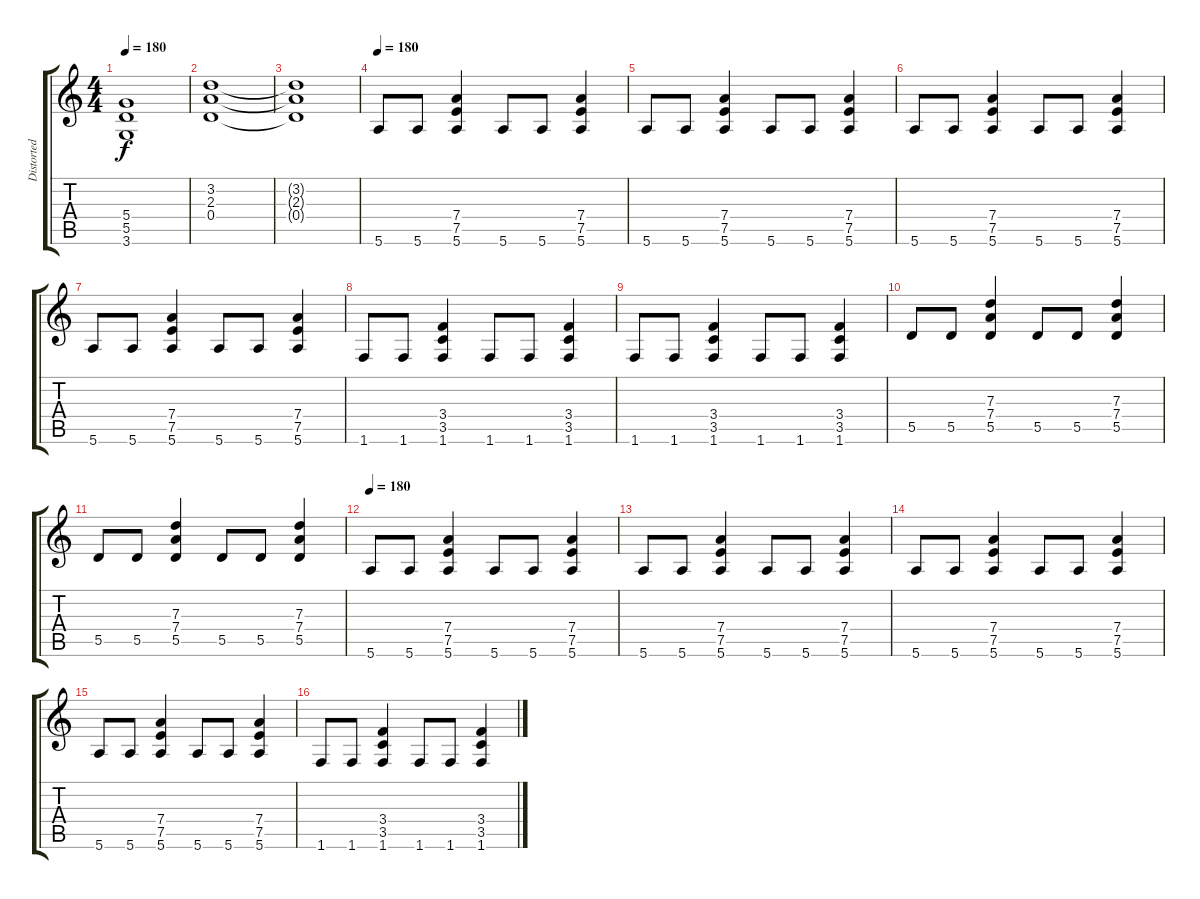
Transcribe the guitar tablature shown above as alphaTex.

\track ("Distorted Gtr 3" "Distorted ") {instrument acousticguitarnylon}
\staff {score tabs}
\tuning (E4 B3 G3 D3 A2 E2) {hide}
\ts (4 4)
\tempo 180
\clef g2
\ks aminor
(5.4{t} 5.5{t} 3.6{t}).1{dy f} |
(3.2 2.3 0.4).1 |
(3.2{t} 2.3{t} 0.4{t}).1 |
\tempo 180
5.6.8 5.6.8 (7.4 7.5 5.6).4 5.6.8 5.6.8 (7.4 7.5 5.6).4 |
5.6.8 5.6.8 (7.4 7.5 5.6).4 5.6.8 5.6.8 (7.4 7.5 5.6).4 |
5.6.8 5.6.8 (7.4 7.5 5.6).4 5.6.8 5.6.8 (7.4 7.5 5.6).4 |
5.6.8 5.6.8 (7.4 7.5 5.6).4 5.6.8 5.6.8 (7.4 7.5 5.6).4 |
1.6.8 1.6.8 (3.4 3.5 1.6).4 1.6.8 1.6.8 (3.4 3.5 1.6).4 |
1.6.8 1.6.8 (3.4 3.5 1.6).4 1.6.8 1.6.8 (3.4 3.5 1.6).4 |
5.5.8 5.5.8 (7.3 7.4 5.5).4 5.5.8 5.5.8 (7.3 7.4 5.5).4 |
5.5.8 5.5.8 (7.3 7.4 5.5).4 5.5.8 5.5.8 (7.3 7.4 5.5).4 |
\tempo 180
5.6.8 5.6.8 (7.4 7.5 5.6).4 5.6.8 5.6.8 (7.4 7.5 5.6).4 |
5.6.8 5.6.8 (7.4 7.5 5.6).4 5.6.8 5.6.8 (7.4 7.5 5.6).4 |
5.6.8 5.6.8 (7.4 7.5 5.6).4 5.6.8 5.6.8 (7.4 7.5 5.6).4 |
5.6.8 5.6.8 (7.4 7.5 5.6).4 5.6.8 5.6.8 (7.4 7.5 5.6).4 |
1.6.8 1.6.8 (3.4 3.5 1.6).4 1.6.8 1.6.8 (3.4 3.5 1.6).4
